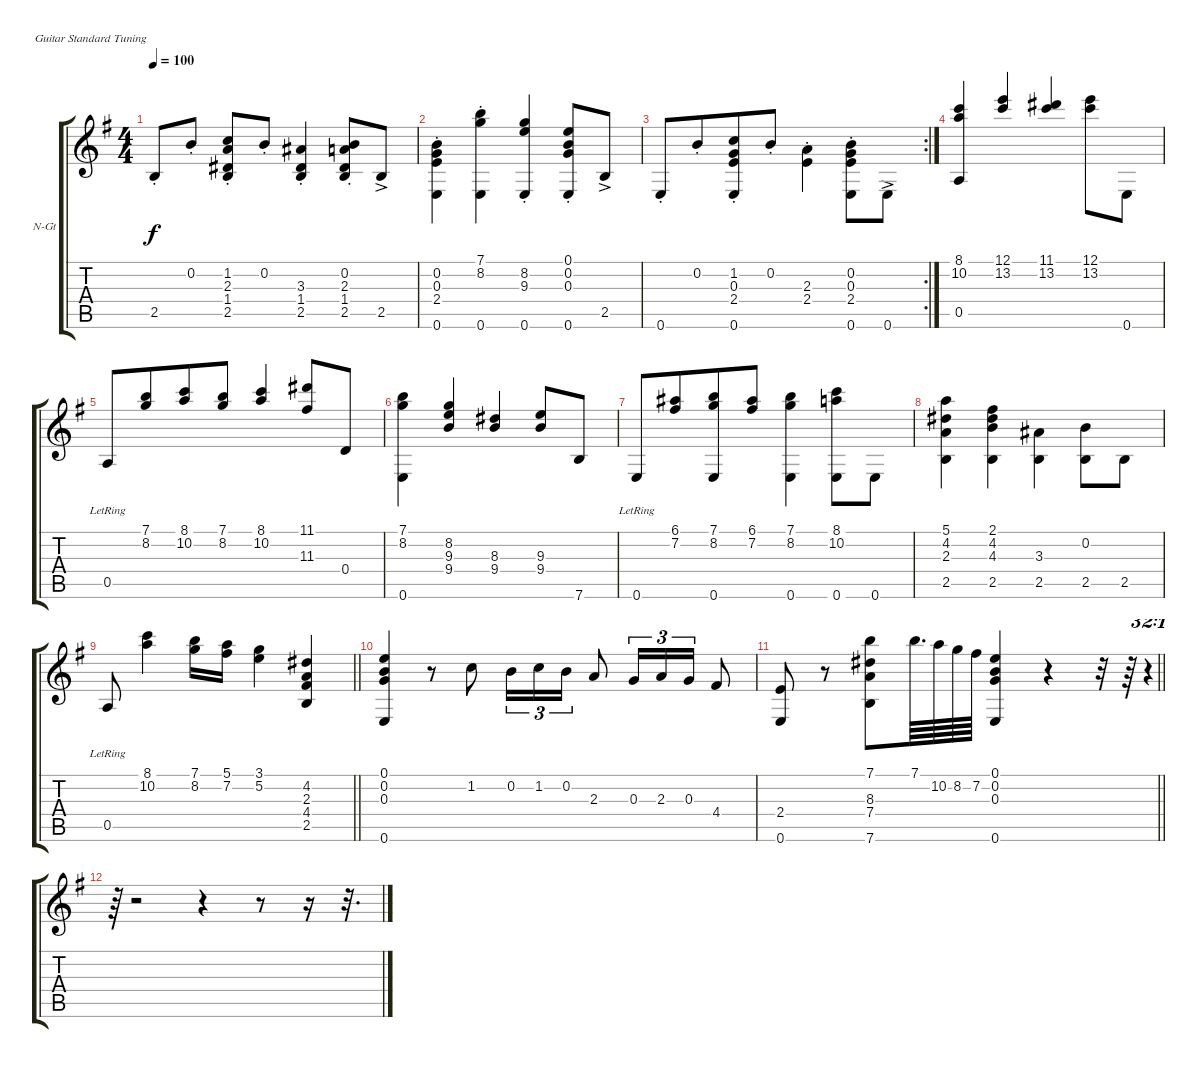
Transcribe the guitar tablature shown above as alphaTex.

\bracketExtendMode groupsimilarinstruments
\firstSystemTrackNameOrientation horizontal
\otherSystemsTrackNameOrientation horizontal
\track ("Äîðîæêà 1" "N-Gt") {instrument acousticguitarnylon}
\staff {score tabs}
\tuning (E4 B3 G3 D3 A2 E2)
\ts (4 4)
\tempo 100
\clef g2
\ks g
2.5{st}.8{dy f} 0.2{st}.8 (1.2{st} 2.3{st} 1.4{st} 2.5{st}).8{beam merge} 0.2{st}.8 (3.3{st} 1.4{st} 2.5{st}).4 (0.2{st} 2.3{st} 1.4{st} 2.5{st}).8 2.5{ac}.8 |
(0.2{st} 0.3{st} 2.4{st} 0.6{st}).4 (7.1{st} 8.2{st} 0.6{st}).4{beam invert} (8.2{st} 9.3 0.6{st}).4 (0.1{st} 0.2{st} 0.3{st} 0.6{st}).8 2.5{ac}.8 |
\rc 2
0.6{st}.8 0.2{st}.8{beam merge} (1.2{st} 0.3{st} 2.4{st} 0.6{st}).8{beam merge} 0.2{st}.8 (2.3{st} 2.4{st}).4 (0.2{st} 0.3{st} 2.4{st} 0.6{st}).8{beam invert beam merge} 0.6{ac}.8{beam invert} |
(8.1 10.2 0.5).4{beam invert} (12.1 13.2).4{beam invert} (11.1 13.2).4{beam invert} (12.1 13.2).8{beam invert} 0.6.8{beam invert} |
0.5{lr}.8 (7.1 8.2).8{beam merge} (8.1 10.2).8 (7.1 8.2).8 (8.1 10.2).4{beam invert} (11.1 11.3).8{beam invert} 0.4.8{beam invert} |
(7.1 8.2 0.6).4 (8.2 9.3 9.4).4{beam invert} (8.3 9.4).4{beam invert} (9.3 9.4).8 7.6.8 |
0.6{lr}.8 (6.1 7.2).8{beam merge} (7.1 8.2 0.6).8 (6.1 7.2).8 (7.1 8.2 0.6).4 (8.1 10.2 0.6).8{beam invert} 0.6.8{beam invert} |
(5.1 4.2 2.3 2.5).4{beam invert} (2.1 4.2 4.3 2.5).4 (3.3 2.5).4{beam invert} (0.2 2.5).8{beam invert} 2.5.8{beam invert} |
\barLineRight lightlight
0.5{lr}.8 (8.1 10.2).4 (7.1 8.2).16 (5.1 7.2).16 (3.1 5.2).4 (4.2 2.3 4.4 2.5).4 |
(0.1 0.2 0.3 0.6).4 r.8 1.2.8 0.2.16{tu (3 2)} 1.2.16{tu (3 2)} 0.2.16{tu (3 2)} 2.3.8 0.3.16{tu (3 2)} 2.3.16{tu (3 2)} 0.3.16{tu (3 2)} 4.4.8 |
\barLineRight lightlight
(2.4 0.6).8 r.8 (7.1 8.3 7.4 7.6).8 7.1.64{d} 10.2.64 8.2.64 7.2.64 (0.1 0.2 0.3 0.6).4 r.4 r.32 r.64 r.4{tu (32 1)} |
r.64 r.2 r.4 r.8 r.16 r.32{d}
